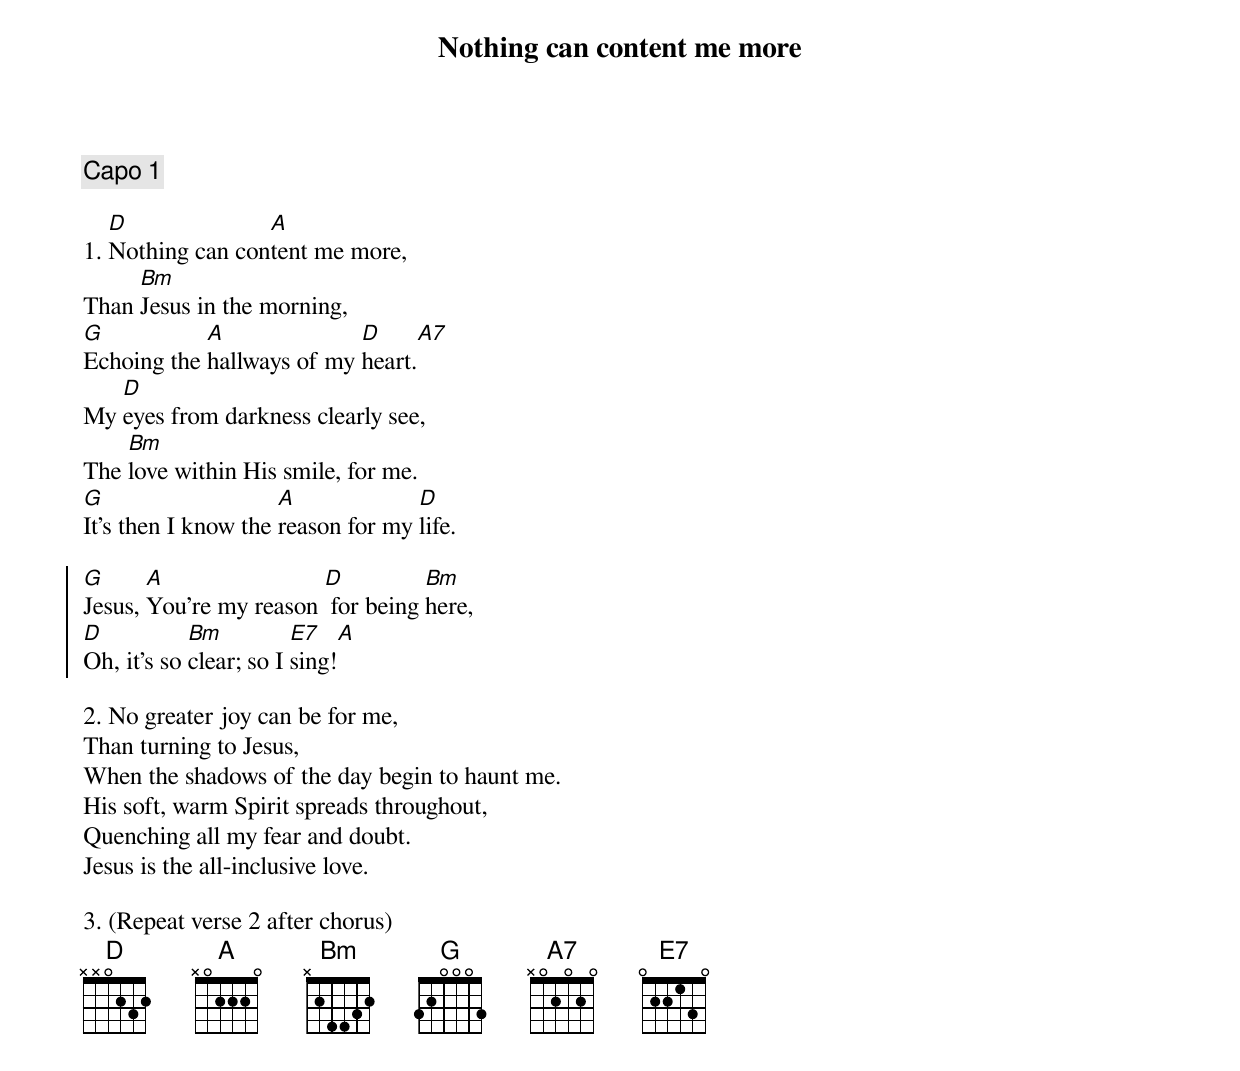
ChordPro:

{t:Nothing can content me more}
{c:Capo 1}

1. [D]Nothing can con[A]tent me more,
Than [Bm]Jesus in the morning,
[G]Echoing the [A]hallways of my [D]heart.[A7]
My [D]eyes from darkness clearly see,
The [Bm]love within His smile, for me.
[G]It's then I know the [A]reason for my [D]life.

{soc}
[G]Jesus, [A]You're my reason [D] for being [Bm]here,
[D]Oh, it's so [Bm]clear; so I [E7]sing![A]
{eoc}

2. No greater joy can be for me,
Than turning to Jesus,
When the shadows of the day begin to haunt me.
His soft, warm Spirit spreads throughout,
Quenching all my fear and doubt.
Jesus is the all-inclusive love.

3. (Repeat verse 2 after chorus)
